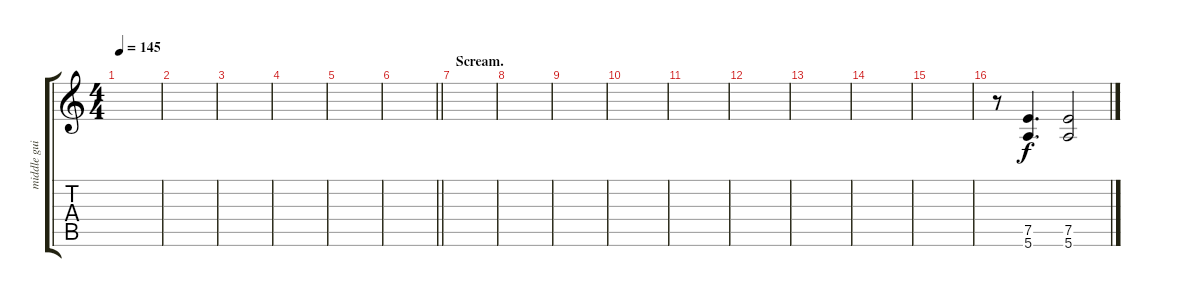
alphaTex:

\track ("middle guitars" "middle gui") {instrument distortionguitar}
\staff {score tabs}
\tuning (E4 B3 G3 D3 A2 E2) {hide}
\ts (4 4)
\tempo 145
\clef g2
\ks c
|
|
|
|
|
\barLineRight lightlight
|
\section ("" "Scream.")
|
|
|
|
|
|
|
|
|
r.8 (7.5 5.6).4{d} (7.5 5.6).2
